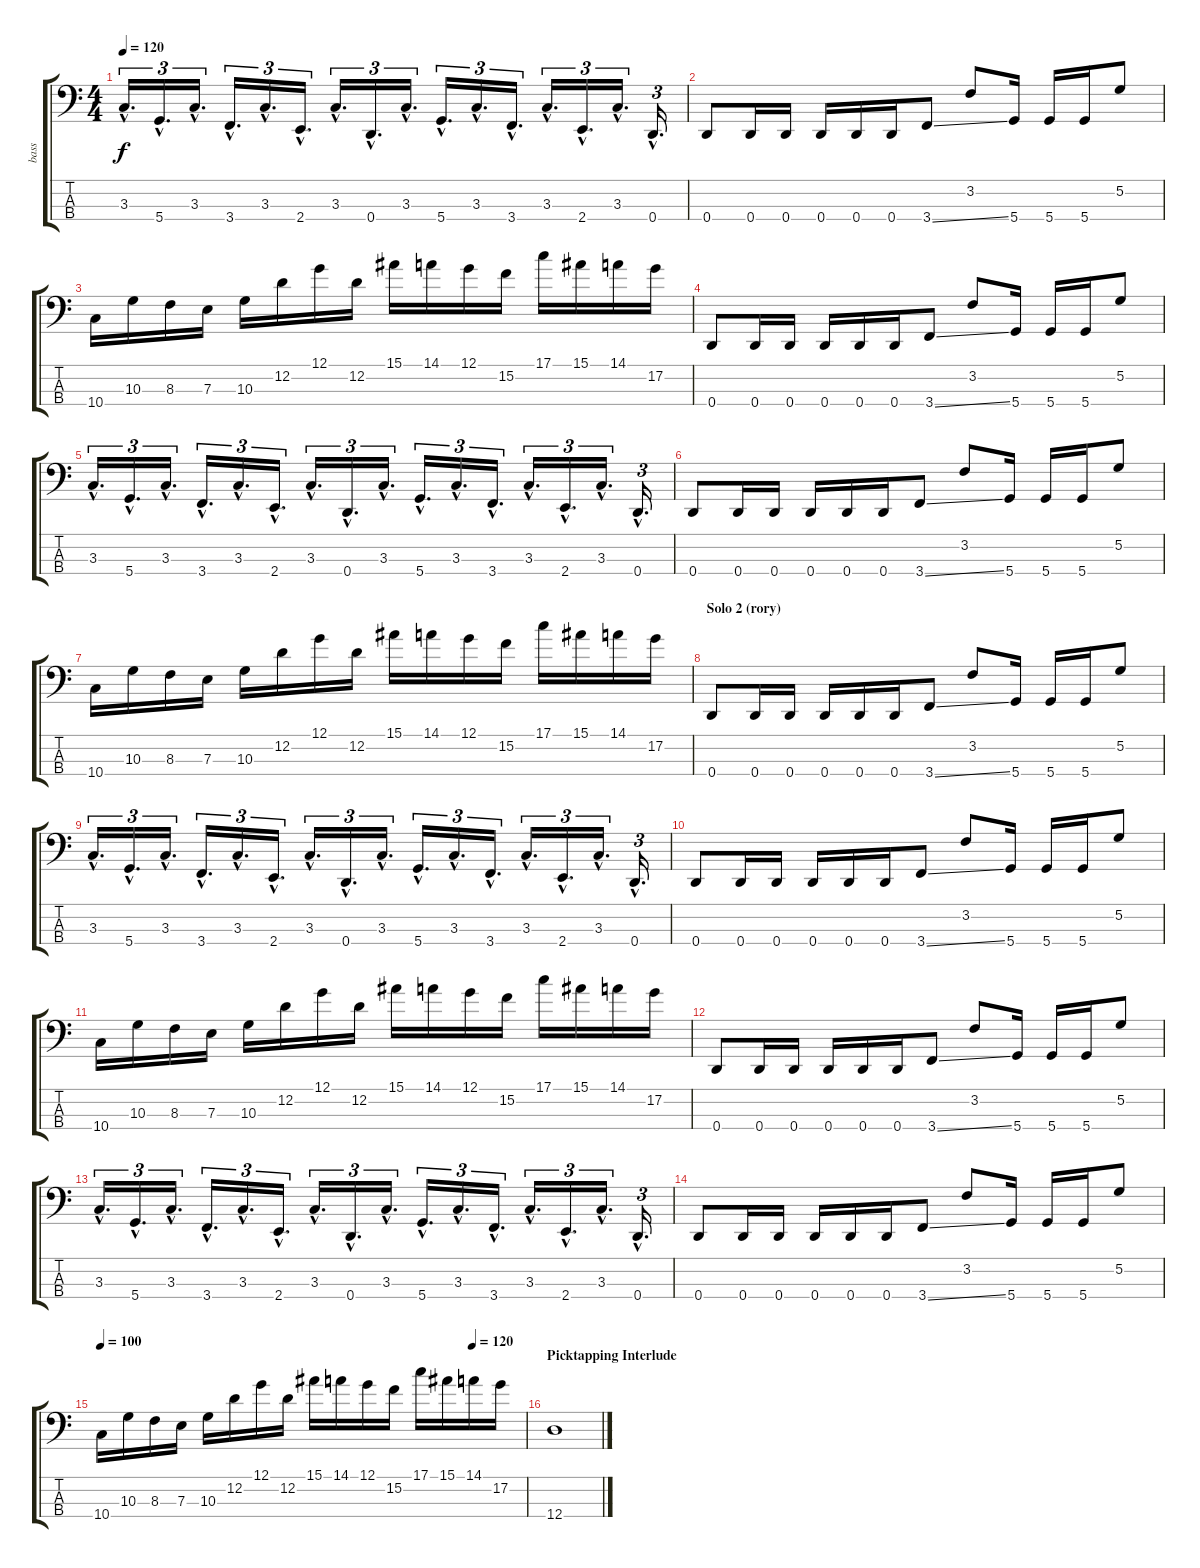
\track ("bass" "bass") {instrument electricbasspick}
\staff {score tabs}
\tuning (G2 D2 A1 D1) {hide}
\ts (4 4)
\tempo 120
\clef f4
\ks c
3.3{hac}.16{d tu (3 2) dy f} 5.4{hac}.16{d tu (3 2)} 3.3{hac}.16{d tu (3 2)} 3.4{hac}.16{d tu (3 2)} 3.3{hac}.16{d tu (3 2)} 2.4{hac}.16{d tu (3 2)} 3.3{hac}.16{d tu (3 2)} 0.4{hac}.16{d tu (3 2)} 3.3{hac}.16{d tu (3 2)} 5.4{hac}.16{d tu (3 2)} 3.3{hac}.16{d tu (3 2)} 3.4{hac}.16{d tu (3 2)} 3.3{hac}.16{d tu (3 2)} 2.4{hac}.16{d tu (3 2)} 3.3{hac}.16{d tu (3 2)} 0.4{hac}.16{d tu (3 2)} |
0.4.8 0.4.16 0.4.16 0.4.16 0.4.16 0.4.16 3.4{ss}.8 3.2.8 5.4.16 5.4.16 5.4.16 5.2.8 |
10.4.16{instrument electricbasspick} 10.3.16 8.3.16 7.3.16 10.3.16 12.2.16 12.1.16 12.2.16 15.1.16 14.1.16 12.1.16 15.2.16 17.1.16 15.1.16 14.1.16 17.2.16 |
0.4.8{instrument slapbass1} 0.4.16 0.4.16 0.4.16 0.4.16 0.4.16 3.4{ss}.8 3.2.8 5.4.16 5.4.16 5.4.16 5.2.8 |
3.3{hac}.16{d tu (3 2)} 5.4{hac}.16{d tu (3 2)} 3.3{hac}.16{d tu (3 2)} 3.4{hac}.16{d tu (3 2)} 3.3{hac}.16{d tu (3 2)} 2.4{hac}.16{d tu (3 2)} 3.3{hac}.16{d tu (3 2)} 0.4{hac}.16{d tu (3 2)} 3.3{hac}.16{d tu (3 2)} 5.4{hac}.16{d tu (3 2)} 3.3{hac}.16{d tu (3 2)} 3.4{hac}.16{d tu (3 2)} 3.3{hac}.16{d tu (3 2)} 2.4{hac}.16{d tu (3 2)} 3.3{hac}.16{d tu (3 2)} 0.4{hac}.16{d tu (3 2)} |
0.4.8 0.4.16 0.4.16 0.4.16 0.4.16 0.4.16 3.4{ss}.8 3.2.8 5.4.16 5.4.16 5.4.16 5.2.8 |
10.4.16{instrument electricbasspick} 10.3.16 8.3.16 7.3.16 10.3.16 12.2.16 12.1.16 12.2.16 15.1.16 14.1.16 12.1.16 15.2.16 17.1.16 15.1.16 14.1.16 17.2.16 |
\section ("" "Solo 2 (rory)")
0.4.8{instrument slapbass1} 0.4.16 0.4.16 0.4.16 0.4.16 0.4.16 3.4{ss}.8 3.2.8 5.4.16 5.4.16 5.4.16 5.2.8 |
3.3{hac}.16{d tu (3 2)} 5.4{hac}.16{d tu (3 2)} 3.3{hac}.16{d tu (3 2)} 3.4{hac}.16{d tu (3 2)} 3.3{hac}.16{d tu (3 2)} 2.4{hac}.16{d tu (3 2)} 3.3{hac}.16{d tu (3 2)} 0.4{hac}.16{d tu (3 2)} 3.3{hac}.16{d tu (3 2)} 5.4{hac}.16{d tu (3 2)} 3.3{hac}.16{d tu (3 2)} 3.4{hac}.16{d tu (3 2)} 3.3{hac}.16{d tu (3 2)} 2.4{hac}.16{d tu (3 2)} 3.3{hac}.16{d tu (3 2)} 0.4{hac}.16{d tu (3 2)} |
0.4.8 0.4.16 0.4.16 0.4.16 0.4.16 0.4.16 3.4{ss}.8 3.2.8 5.4.16 5.4.16 5.4.16 5.2.8 |
10.4.16{instrument electricbasspick} 10.3.16 8.3.16 7.3.16 10.3.16 12.2.16 12.1.16 12.2.16 15.1.16 14.1.16 12.1.16 15.2.16 17.1.16 15.1.16 14.1.16 17.2.16 |
0.4.8{instrument slapbass1} 0.4.16 0.4.16 0.4.16 0.4.16 0.4.16 3.4{ss}.8 3.2.8 5.4.16 5.4.16 5.4.16 5.2.8 |
3.3{hac}.16{d tu (3 2)} 5.4{hac}.16{d tu (3 2)} 3.3{hac}.16{d tu (3 2)} 3.4{hac}.16{d tu (3 2)} 3.3{hac}.16{d tu (3 2)} 2.4{hac}.16{d tu (3 2)} 3.3{hac}.16{d tu (3 2)} 0.4{hac}.16{d tu (3 2)} 3.3{hac}.16{d tu (3 2)} 5.4{hac}.16{d tu (3 2)} 3.3{hac}.16{d tu (3 2)} 3.4{hac}.16{d tu (3 2)} 3.3{hac}.16{d tu (3 2)} 2.4{hac}.16{d tu (3 2)} 3.3{hac}.16{d tu (3 2)} 0.4{hac}.16{d tu (3 2)} |
0.4.8 0.4.16 0.4.16 0.4.16 0.4.16 0.4.16 3.4{ss}.8 3.2.8 5.4.16 5.4.16 5.4.16 5.2.8 |
\tempo 100
\tempo (120 0.875)
10.4.16{instrument electricbasspick} 10.3.16 8.3.16 7.3.16 10.3.16 12.2.16 12.1.16 12.2.16 15.1.16 14.1.16 12.1.16 15.2.16 17.1.16 15.1.16 14.1.16 17.2.16 |
\section ("" "Picktapping Interlude")
12.4.1
